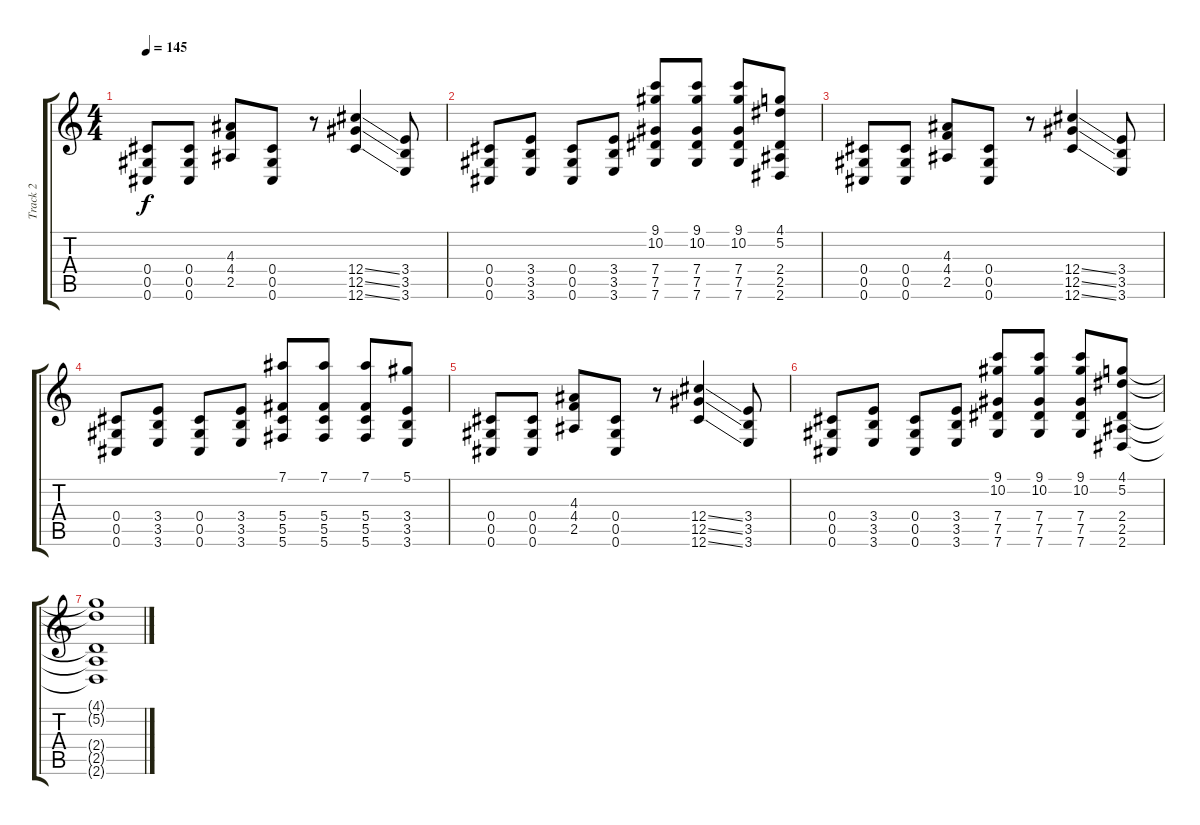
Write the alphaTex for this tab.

\track ("Track 2" "Track 2") {instrument distortionguitar}
\staff {score tabs}
\tuning (Eb4 Bb3 Gb3 Db3 Ab2 Db2) {hide}
\ts (4 4)
\tempo 145
\clef g2
\ks c
(0.4 0.5 0.6).8{dy f} (0.4 0.5 0.6).8 (4.3 4.4 2.5).8 (0.4 0.5 0.6).8 r.8 (12.4{ss} 12.5{ss} 12.6{ss}).4 (3.4 3.5 3.6).8 |
(0.4 0.5 0.6).8 (3.4 3.5 3.6).8 (0.4 0.5 0.6).8 (3.4 3.5 3.6).8 (9.1 10.2 7.4 7.5 7.6).8 (9.1 10.2 7.4 7.5 7.6).8 (9.1 10.2 7.4 7.5 7.6).8 (4.1 5.2 2.4 2.5 2.6).8 |
(0.4 0.5 0.6).8 (0.4 0.5 0.6).8 (4.3 4.4 2.5).8 (0.4 0.5 0.6).8 r.8 (12.4{ss} 12.5{ss} 12.6{ss}).4 (3.4 3.5 3.6).8 |
(0.4 0.5 0.6).8 (3.4 3.5 3.6).8 (0.4 0.5 0.6).8 (3.4 3.5 3.6).8 (7.1 5.4 5.5 5.6).8 (7.1 5.4 5.5 5.6).8 (7.1 5.4 5.5 5.6).8 (5.1 3.4 3.5 3.6).8 |
(0.4 0.5 0.6).8 (0.4 0.5 0.6).8 (4.3 4.4 2.5).8 (0.4 0.5 0.6).8 r.8 (12.4{ss} 12.5{ss} 12.6{ss}).4 (3.4 3.5 3.6).8 |
(0.4 0.5 0.6).8 (3.4 3.5 3.6).8 (0.4 0.5 0.6).8 (3.4 3.5 3.6).8 (9.1 10.2 7.4 7.5 7.6).8 (9.1 10.2 7.4 7.5 7.6).8 (9.1 10.2 7.4 7.5 7.6).8 (4.1 5.2 2.4 2.5 2.6).8{volume 0} |
(4.1{t} 5.2{t} 2.4{t} 2.5{t} 2.6{t}).1
